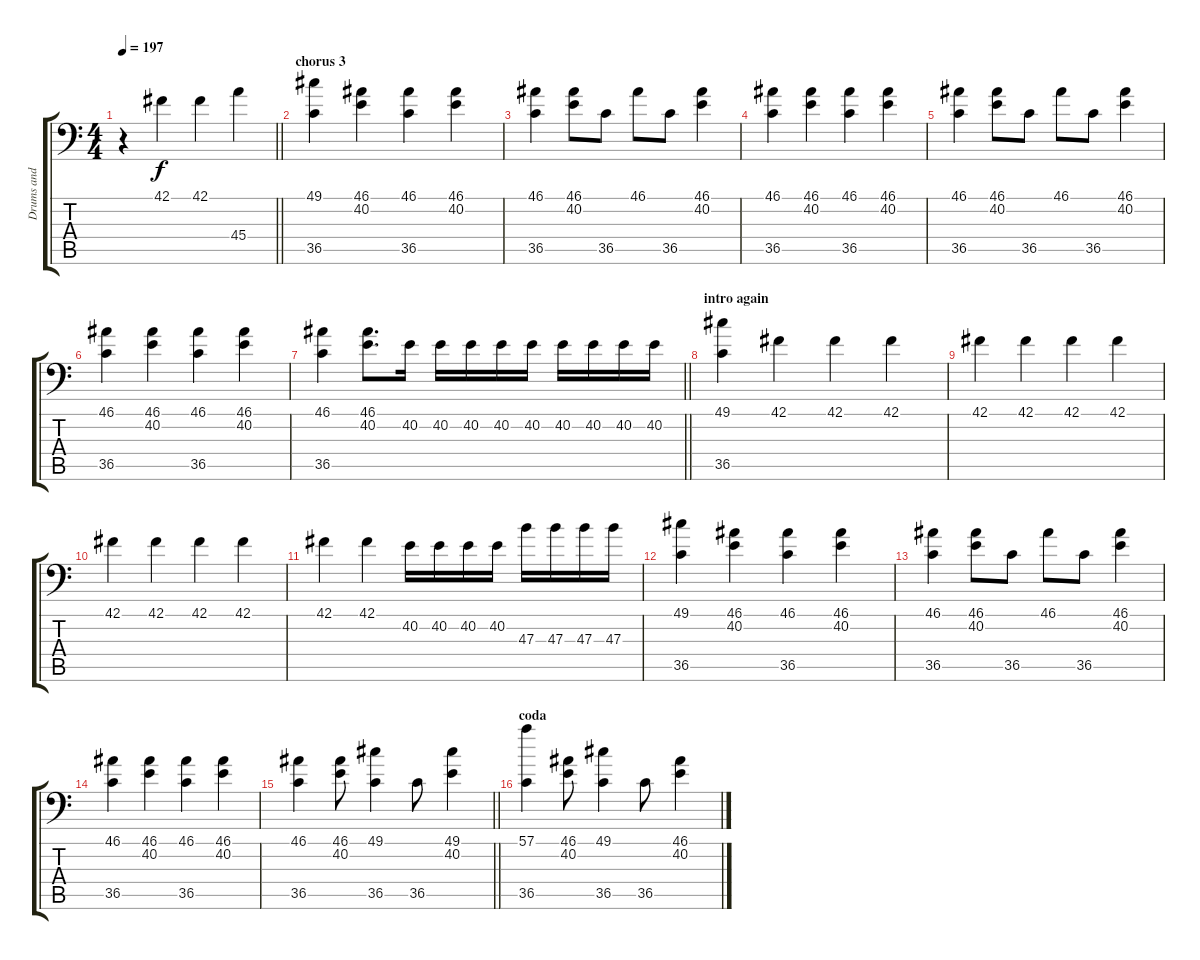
\track ("Drums and Percussion (Pace)" "Drums and ") {instrument acousticgrandpiano}
\staff {score tabs}
\tuning (C-1 C-1 C-1 C-1 C-1 C-1) {hide}
\ts (4 4)
\tempo 197
\clef f4
\barLineRight lightlight
\ks c
r.4{dy f} 42.1.4 42.1.4 45.4.4 |
\section ("" "chorus 3")
(49.1 36.5).4 (46.1 40.2).4 (46.1 36.5).4 (46.1 40.2).4 |
(46.1 36.5).4 (46.1 40.2).8 36.5.8 46.1.8 36.5.8 (46.1 40.2).4 |
(46.1 36.5).4 (46.1 40.2).4 (46.1 36.5).4 (46.1 40.2).4 |
(46.1 36.5).4 (46.1 40.2).8 36.5.8 46.1.8 36.5.8 (46.1 40.2).4 |
(46.1 36.5).4 (46.1 40.2).4 (46.1 36.5).4 (46.1 40.2).4 |
\barLineRight lightlight
(46.1 36.5).4 (46.1 40.2).8{d} 40.2.16 40.2.16 40.2.16 40.2.16 40.2.16 40.2.16 40.2.16 40.2.16 40.2.16 |
\section ("" "intro again")
(49.1 36.5).4 42.1.4 42.1.4 42.1.4 |
42.1.4 42.1.4 42.1.4 42.1.4 |
42.1.4 42.1.4 42.1.4 42.1.4 |
42.1.4 42.1.4 40.2.16 40.2.16 40.2.16 40.2.16 47.3.16 47.3.16 47.3.16 47.3.16 |
(49.1 36.5).4 (46.1 40.2).4 (46.1 36.5).4 (46.1 40.2).4 |
(46.1 36.5).4 (46.1 40.2).8 36.5.8 46.1.8 36.5.8 (46.1 40.2).4 |
(46.1 36.5).4 (46.1 40.2).4 (46.1 36.5).4 (46.1 40.2).4 |
\barLineRight lightlight
(46.1 36.5).4 (46.1 40.2).8 (49.1 36.5).4 36.5.8 (49.1 40.2).4 |
\section ("" "coda")
(57.1 36.5).4 (46.1 40.2).8 (49.1 36.5).4 36.5.8 (46.1 40.2).4
